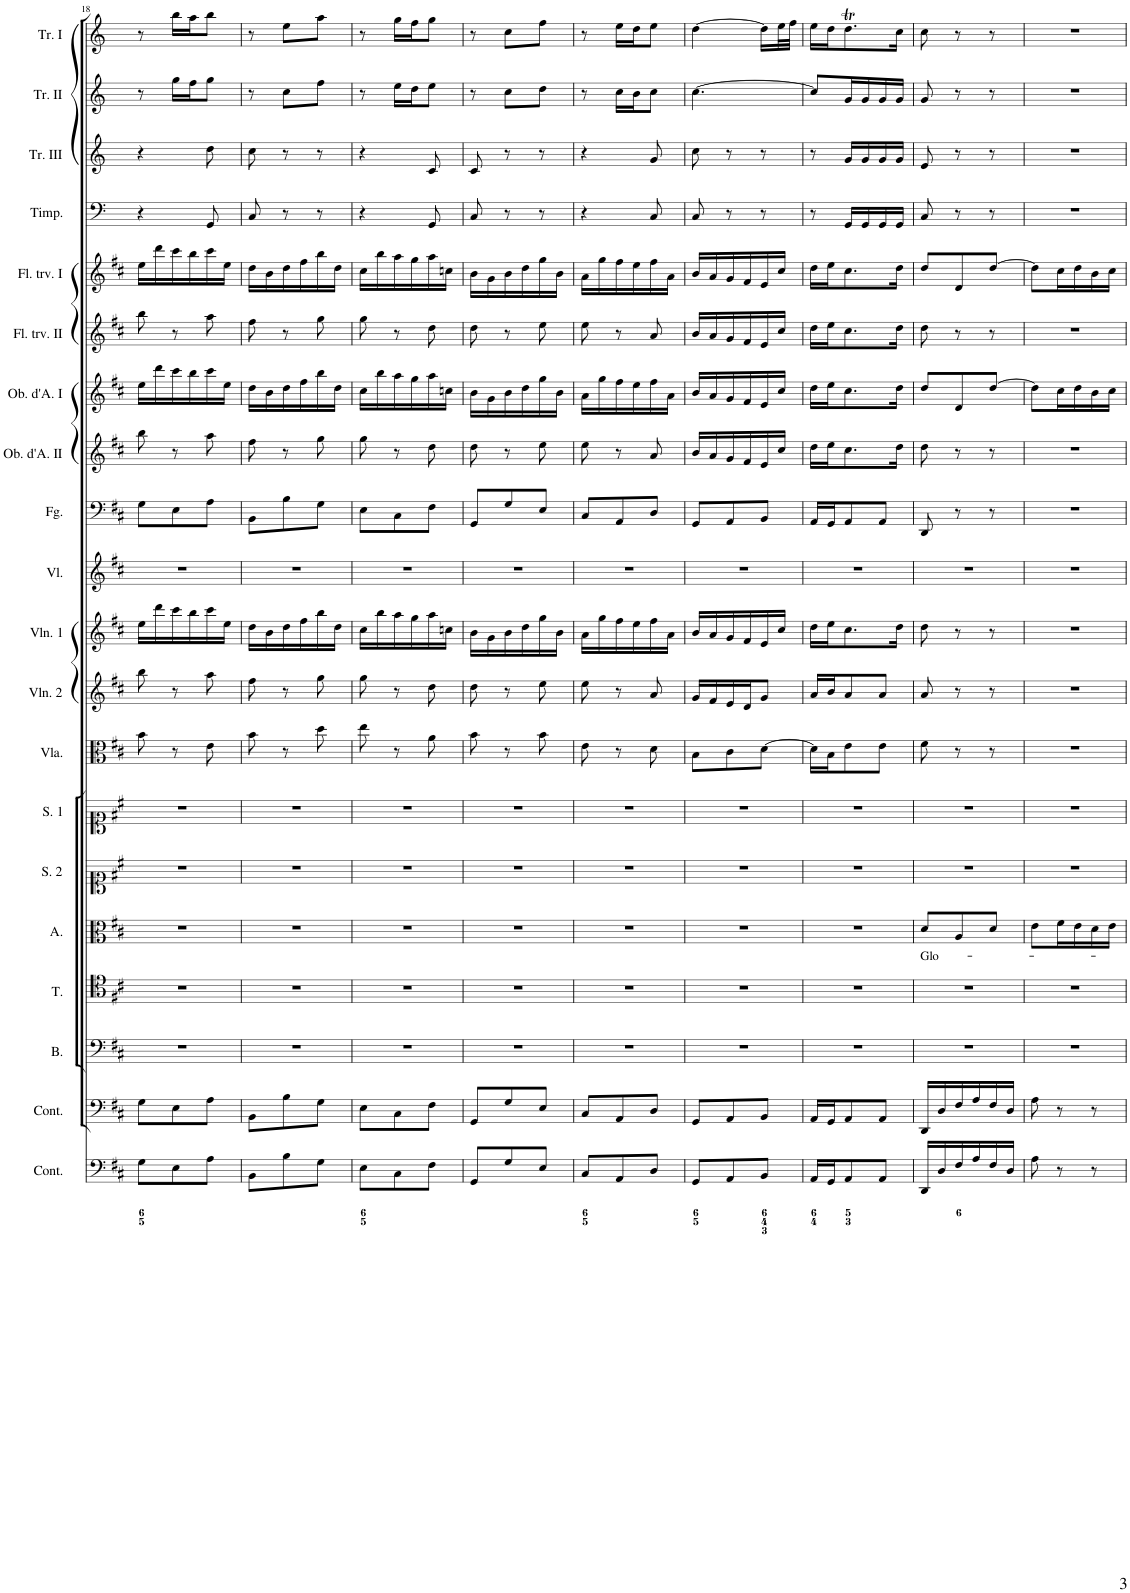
**kern	**kern	**kern	**kern	**kern	**text	**kern	**kern	**kern	**kern	**kern	**kern	**kern	**kern	**kern	**kern	**kern	**kern	**kern	**kern	**kern
*part20	*part19	*part18	*part17	*part16	*part16	*part15	*part14	*part13	*part12	*part11	*part10	*part9	*part8	*part7	*part6	*part5	*part4	*part3	*part2	*part1
*staff20	*staff19	*staff18	*staff17	*staff16	*staff16	*staff15	*staff14	*staff13	*staff12	*staff11	*staff10	*staff9	*staff8	*staff7	*staff6	*staff5	*staff4	*staff3	*staff2	*staff1
*I"Continuo	*I"Continuo	*I"Basso	*I"Tenore	*I"Alto	*	*I"Soprano 2	*I"Soprano 1	*I"Viola	*I"Violino 2	*I"Violino 1	*I"Violino solo	*I"Fagotti	*I"Oboe d'Amore II	*I"Oboe d'Amore I	*I"Flauto traverso II	*I"Flauto traverso I	*I"Timpani	*I"Tromba III	*I"Tromba II	*I"Tromba I
*I'Cont.	*I'Cont.	*I'B.	*I'T.	*I'A.	*	*I'S. 2	*I'S. 1	*I'Vla.	*I'Vln. 2	*I'Vln. 1	*I'Vl.	*I'Fg.	*I'Ob. d'A. II	*I'Ob. d'A. I	*I'Fl. trv. II	*I'Fl. trv. I	*I'Timp.	*I'Tr. III	*I'Tr. II	*I'Tr. I
!!LO:PB:g=z
*clefF4	*clefF4	*clefF4	*clefC4	*clefC3	*	*clefC1	*clefC1	*clefC3	*clefG2	*clefG2	*clefG2	*clefF4	*clefG2	*clefG2	*clefG2	*clefG2	*clefF4	*clefG2	*clefG2	*clefG2
*	*	*	*	*	*	*	*	*	*	*	*	*	*	*	*	*	*Trd-1c-2	*Trd-1c-2	*Trd-1c-2	*Trd-1c-2
*k[f#c#]	*k[f#c#]	*k[f#c#]	*k[f#c#]	*k[f#c#]	*	*k[f#c#]	*k[f#c#]	*k[f#c#]	*k[f#c#]	*k[f#c#]	*k[f#c#]	*k[f#c#]	*k[f#c#]	*k[f#c#]	*k[f#c#]	*k[f#c#]	*k[]	*k[]	*k[]	*k[]
*M3/8	*M3/8	*M3/8	*M3/8	*M3/8	*	*M3/8	*M3/8	*M3/8	*M3/8	*M3/8	*M3/8	*M3/8	*M3/8	*M3/8	*M3/8	*M3/8	*M3/8	*M3/8	*M3/8	*M3/8
=18	=18	=18	=18	=18	=18	=18	=18	=18	=18	=18	=18	=18	=18	=18	=18	=18	=18	=18	=18	=18
8G\L	8G\L	4.r	4.r	4.r	.	4.r	4.r	8b\	8bb\	16ee\LL	4.r	8G\L	8bb\	16ee\LL	8bb\	16ee\LL	4r	4r	8r	8r
.	.	.	.	.	.	.	.	.	.	16ddd\	.	.	.	16ddd\	.	16ddd\	.	.	.	.
8E\	8E\	.	.	.	.	.	.	8r	8r	16ccc#\	.	8E\	8r	16ccc#\	8r	16ccc#\	.	.	16gg\LL	16bb\LL
.	.	.	.	.	.	.	.	.	.	16bb\	.	.	.	16bb\	.	16bb\	.	.	16ff\J	16aa\J
8A\J	8A\J	.	.	.	.	.	.	8e\	8aa\	16ccc#\	.	8A\J	8aa\	16ccc#\	8aa\	16ccc#\	8GG/	8dd\	8gg\J	8bb\J
.	.	.	.	.	.	.	.	.	.	16ee\JJ	.	.	.	16ee\JJ	.	16ee\JJ	.	.	.	.
=19	=19	=19	=19	=19	=19	=19	=19	=19	=19	=19	=19	=19	=19	=19	=19	=19	=19	=19	=19	=19
8BB\L	8BB\L	4.r	4.r	4.r	.	4.r	4.r	8b\	8ff#\	16dd\LL	4.r	8BB\L	8ff#\	16dd\LL	8ff#\	16dd\LL	8C/	8cc\	8r	8r
.	.	.	.	.	.	.	.	.	.	16b\	.	.	.	16b\	.	16b\	.	.	.	.
8B\	8B\	.	.	.	.	.	.	8r	8r	16dd\	.	8B\	8r	16dd\	8r	16dd\	8r	8r	8cc\L	8ee\L
.	.	.	.	.	.	.	.	.	.	16ff#\	.	.	.	16ff#\	.	16ff#\	.	.	.	.
8G\J	8G\J	.	.	.	.	.	.	8dd\	8gg\	16bb\	.	8G\J	8gg\	16bb\	8gg\	16bb\	8r	8r	8ff\J	8aa\J
.	.	.	.	.	.	.	.	.	.	16dd\JJ	.	.	.	16dd\JJ	.	16dd\JJ	.	.	.	.
=20	=20	=20	=20	=20	=20	=20	=20	=20	=20	=20	=20	=20	=20	=20	=20	=20	=20	=20	=20	=20
8E\L	8E\L	4.r	4.r	4.r	.	4.r	4.r	8ee\	8gg\	16cc#\LL	4.r	8E\L	8gg\	16cc#\LL	8gg\	16cc#\LL	4r	4r	8r	8r
.	.	.	.	.	.	.	.	.	.	16bb\	.	.	.	16bb\	.	16bb\	.	.	.	.
8C#\	8C#\	.	.	.	.	.	.	8r	8r	16aa\	.	8C#\	8r	16aa\	8r	16aa\	.	.	16ee\LL	16gg\LL
.	.	.	.	.	.	.	.	.	.	16gg\	.	.	.	16gg\	.	16gg\	.	.	16dd\J	16ff\J
8F#\J	8F#\J	.	.	.	.	.	.	8a\	8dd\	16aa\	.	8F#\J	8dd\	16aa\	8dd\	16aa\	8GG/	8c/	8ee\J	8gg\J
.	.	.	.	.	.	.	.	.	.	16ccn\JJ	.	.	.	16ccn\JJ	.	16ccn\JJ	.	.	.	.
=21	=21	=21	=21	=21	=21	=21	=21	=21	=21	=21	=21	=21	=21	=21	=21	=21	=21	=21	=21	=21
8GG/L	8GG/L	4.r	4.r	4.r	.	4.r	4.r	8b\	8dd\	16b\LL	4.r	8GG/L	8dd\	16b\LL	8dd\	16b\LL	8C/	8c/	8r	8r
.	.	.	.	.	.	.	.	.	.	16g\	.	.	.	16g\	.	16g\	.	.	.	.
8G/	8G/	.	.	.	.	.	.	8r	8r	16b\	.	8G/	8r	16b\	8r	16b\	8r	8r	8cc\L	8cc\L
.	.	.	.	.	.	.	.	.	.	16dd\	.	.	.	16dd\	.	16dd\	.	.	.	.
8E/J	8E/J	.	.	.	.	.	.	8b\	8ee\	16gg\	.	8E/J	8ee\	16gg\	8ee\	16gg\	8r	8r	8dd\J	8ff\J
.	.	.	.	.	.	.	.	.	.	16b\JJ	.	.	.	16b\JJ	.	16b\JJ	.	.	.	.
=22	=22	=22	=22	=22	=22	=22	=22	=22	=22	=22	=22	=22	=22	=22	=22	=22	=22	=22	=22	=22
8C#/L	8C#/L	4.r	4.r	4.r	.	4.r	4.r	8e\	8ee\	16a\LL	4.r	8C#/L	8ee\	16a\LL	8ee\	16a\LL	4r	4r	8r	8r
.	.	.	.	.	.	.	.	.	.	16gg\	.	.	.	16gg\	.	16gg\	.	.	.	.
8AA/	8AA/	.	.	.	.	.	.	8r	8r	16ff#\	.	8AA/	8r	16ff#\	8r	16ff#\	.	.	16cc\LL	16ee\LL
.	.	.	.	.	.	.	.	.	.	16ee\	.	.	.	16ee\	.	16ee\	.	.	16b\J	16dd\J
8D/J	8D/J	.	.	.	.	.	.	8d\	8a/	16ff#\	.	8D/J	8a/	16ff#\	8a/	16ff#\	8C/	8g/	8cc\J	8ee\J
.	.	.	.	.	.	.	.	.	.	16a\JJ	.	.	.	16a\JJ	.	16a\JJ	.	.	.	.
=23	=23	=23	=23	=23	=23	=23	=23	=23	=23	=23	=23	=23	=23	=23	=23	=23	=23	=23	=23	=23
8GG/L	8GG/L	4.r	4.r	4.r	.	4.r	4.r	8B\L	16g/LL	16b/LL	4.r	8GG/L	16b/LL	16b/LL	16b/LL	16b/LL	8C/	8cc\	[4.cc\	[4dd\
.	.	.	.	.	.	.	.	.	16f#/	16a/	.	.	16a/	16a/	16a/	16a/	.	.	.	.
8AA/	8AA/	.	.	.	.	.	.	8c#\	16e/	16g/	.	8AA/	16g/	16g/	16g/	16g/	8r	8r	.	.
.	.	.	.	.	.	.	.	.	16d/J	16f#/	.	.	16f#/	16f#/	16f#/	16f#/	.	.	.	.
8BB/J	8BB/J	.	.	.	.	.	.	[8d\J	8g/J	16e/	.	8BB/J	16e/	16e/	16e/	16e/	8r	8r	.	16dd\LL]
.	.	.	.	.	.	.	.	.	.	16cc#/JJ	.	.	16cc#/JJ	16cc#/JJ	16cc#/JJ	16cc#/JJ	.	.	.	32ee\L
.	.	.	.	.	.	.	.	.	.	.	.	.	.	.	.	.	.	.	.	32ff\JJJ
=24	=24	=24	=24	=24	=24	=24	=24	=24	=24	=24	=24	=24	=24	=24	=24	=24	=24	=24	=24	=24
16AA/LL	16AA/LL	4.r	4.r	4.r	.	4.r	4.r	16d\LL]	16a/LL	16dd\LL	4.r	16AA/LL	16dd\LL	16dd\LL	16dd\LL	16dd\LL	8r	8r	8cc/L]	16ee\LL
16GG/J	16GG/J	.	.	.	.	.	.	16B\J	16b/J	16ee\J	.	16GG/J	16ee\J	16ee\J	16ee\J	16ee\J	.	.	.	16dd\J
8AA/	8AA/	.	.	.	.	.	.	8e\	8a/	8.cc#\	.	8AA/	8.cc#\	8.cc#\	8.cc#\	8.cc#\	16GG/LL	16g/LL	16g/L	8.ddT\
.	.	.	.	.	.	.	.	.	.	.	.	.	.	.	.	.	16GG/	16g/	16g/	.
8AA/J	8AA/J	.	.	.	.	.	.	8e\J	8a/J	.	.	8AA/J	.	.	.	.	16GG/	16g/	16g/	.
.	.	.	.	.	.	.	.	.	.	16dd\Jk	.	.	16dd\Jk	16dd\Jk	16dd\Jk	16dd\Jk	16GG/JJ	16g/JJ	16g/JJ	16cc\Jk
=25	=25	=25	=25	=25	=25	=25	=25	=25	=25	=25	=25	=25	=25	=25	=25	=25	=25	=25	=25	=25
!	!	!	!	!	!LO:LY:b	!	!	!	!	!	!	!	!	!	!	!	!	!	!	!
16DD/LL	16DD/LL	4.r	4.r	8d/L	Glo-	4.r	4.r	8f#\	8a/	8dd\	4.r	8DD/	8dd\	8dd/L	8dd\	8dd/L	8C/	8e/	8g/	8cc\
16D/	16D/	.	.	.	.	.	.	.	.	.	.	.	.	.	.	.	.	.	.	.
16F#/	16F#/	.	.	8A/	.	.	.	8r	8r	8r	.	8r	8r	8d/	8r	8d/	8r	8r	8r	8r
16A/	16A/	.	.	.	.	.	.	.	.	.	.	.	.	.	.	.	.	.	.	.
16F#/	16F#/	.	.	8d/J	.	.	.	8r	8r	8r	.	8r	8r	[8dd/J	8r	[8dd/J	8r	8r	8r	8r
16D/JJ	16D/JJ	.	.	.	.	.	.	.	.	.	.	.	.	.	.	.	.	.	.	.
=26	=26	=26	=26	=26	=26	=26	=26	=26	=26	=26	=26	=26	=26	=26	=26	=26	=26	=26	=26	=26
8A\	8A\	4.r	4.r	8e\L	.	4.r	4.r	4.r	4.r	4.r	4.r	4.r	4.r	8dd\L]	4.r	8dd\L]	4.r	4.r	4.r	4.r
8r	8r	.	.	16f#\L	.	.	.	.	.	.	.	.	.	16cc#\L	.	16cc#\L	.	.	.	.
.	.	.	.	16e\	.	.	.	.	.	.	.	.	.	16dd\	.	16dd\	.	.	.	.
8r	8r	.	.	16d\	.	.	.	.	.	.	.	.	.	16b\	.	16b\	.	.	.	.
.	.	.	.	16e\JJ	.	.	.	.	.	.	.	.	.	16cc#\JJ	.	16cc#\JJ	.	.	.	.
=	=	=	=	=	=	=	=	=	=	=	=	=	=	=	=	=	=	=	=	=
*-	*-	*-	*-	*-	*-	*-	*-	*-	*-	*-	*-	*-	*-	*-	*-	*-	*-	*-	*-	*-
